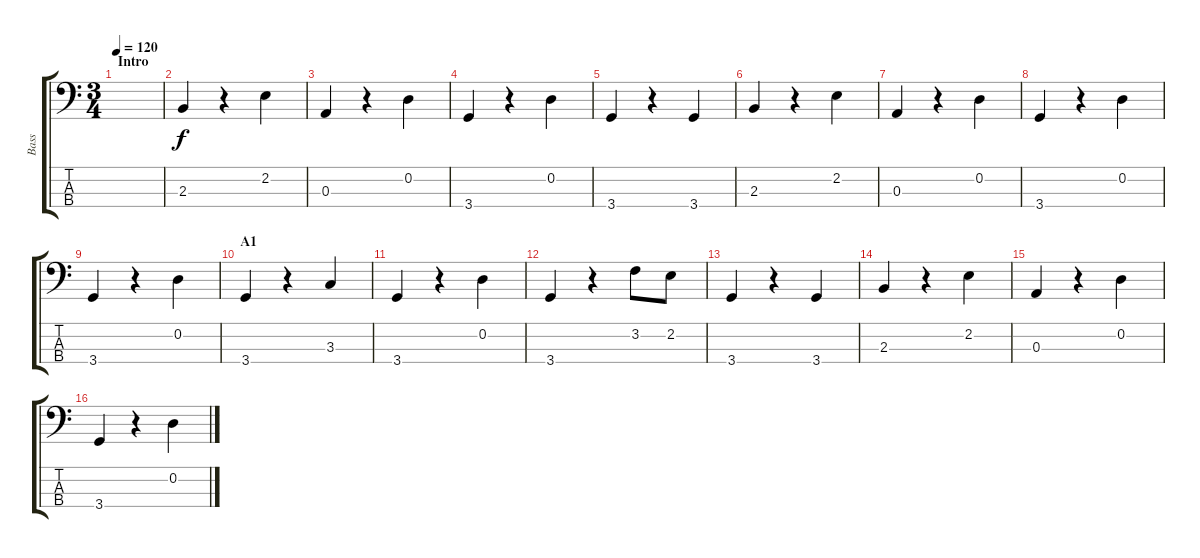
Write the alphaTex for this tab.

\track ("Bass" "Bass") {instrument electricbasspick}
\staff {score tabs}
\tuning (G2 D2 A1 E1) {hide}
\ts (3 4)
\section ("" "Intro")
\tempo 120
\clef f4
\ks c
|
2.3.4 r.4 2.2.4 |
0.3.4 r.4 0.2.4 |
3.4.4 r.4 0.2.4 |
3.4.4 r.4 3.4.4 |
2.3.4 r.4 2.2.4 |
0.3.4 r.4 0.2.4 |
3.4.4 r.4 0.2.4 |
3.4.4 r.4 0.2.4 |
\section ("" "A1")
3.4.4 r.4 3.3.4 |
3.4.4 r.4 0.2.4 |
3.4.4 r.4 3.2.8 2.2.8 |
3.4.4 r.4 3.4.4 |
2.3.4 r.4 2.2.4 |
0.3.4 r.4 0.2.4 |
3.4.4 r.4 0.2.4
